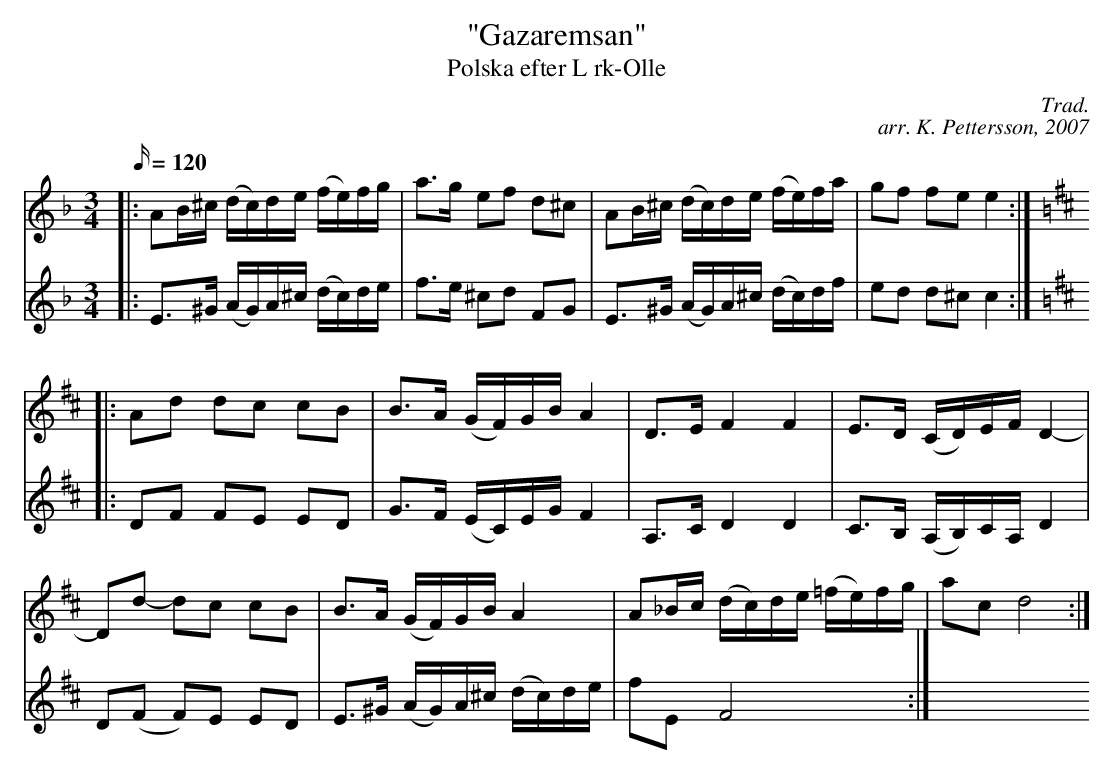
X:1
T: "Gazaremsan"
T: Polska efter L rk-Olle
C: Trad.
C: arr. K. Pettersson, 2007
M: 3/4
L: 1/16
Q: 120
K: Dm
V: 1
|: A2B^c (dc)de (fe)fg | a3g e2f2 d2^c2 | A2B^c (dc)de (fe)fa | g2f2 f2e2 e4 :|
K: D
|: A2d2 d2c2 c2B2 | B3A (GF)GB A4 | D3E F4 F4 | E3D (CD)EF D4- |
D2d2- d2c2 c2B2 | B3A (GF)GB A4 | A2_Bc (dc)de (=fe)fg | a2c2 d8 :|
V: 2
|: E3^G (AG)A^c (dc)de | f3e ^c2d2 F2G2 | E3^G (AG)A^c (dc)df | e2d2 d2^c2 c4 :|
K: D
|: D2F2 F2E2 E2D2 | G3F (EC)EG F4 | A,3CD4D4 | C3B, (A,B,)CA,D4 | D2(F2 F2)E2 E2D2 | E3^G (AG)A^c (dc)de | f2E2 F8 :|
